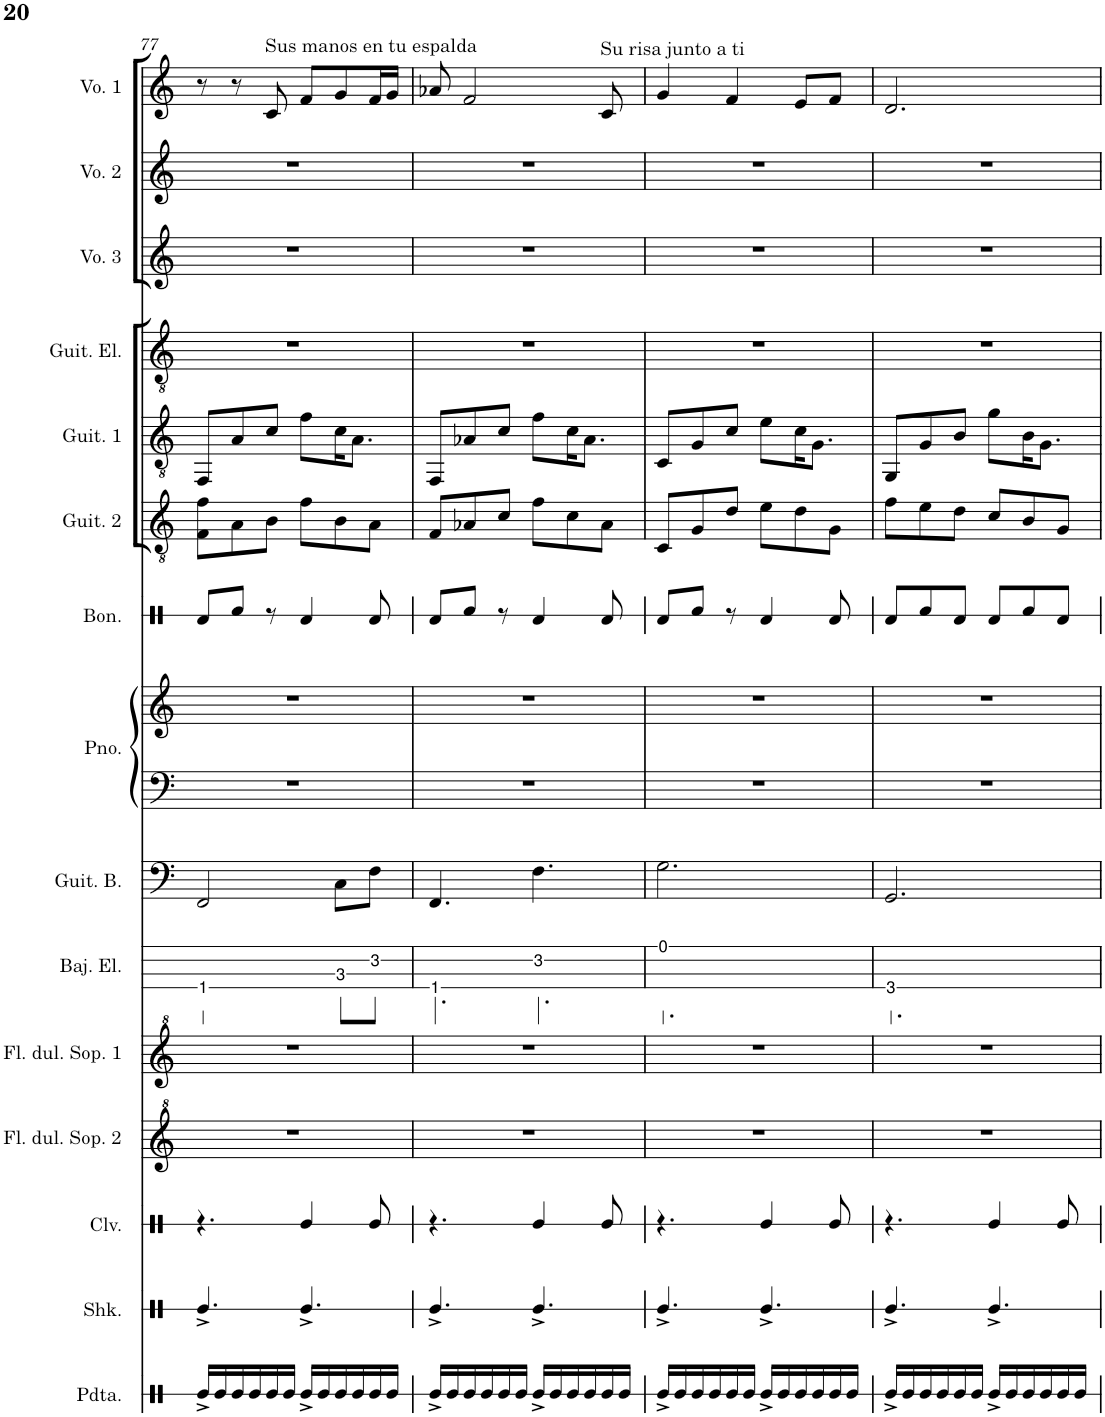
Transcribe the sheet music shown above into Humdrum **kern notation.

**kern	**kern	**kern	**kern	**kern	**kern	**kern	**kern	**kern	**kern	**kern	**kern	**kern	**kern	**kern	**kern
*part15	*part14	*part13	*part12	*part11	*part10	*part9	*part8	*part8	*part7	*part6	*part5	*part4	*part3	*part2	*part1
*staff16	*staff15	*staff14	*staff13	*staff12	*staff11	*staff10	*staff9	*staff8	*staff7	*staff6	*staff5	*staff4	*staff3	*staff2	*staff1
*I"Pandereta	*I"Shaker	*I"Claves	*I"Flauta dulce soprano 2	*I"Flauta dulce soprano 1	*I"Bajo eléctrico	*I"Bajo eléctrico	*I"Piano	*	*I"Bongós	*I"Guitarra acústica 2	*I"Guitarra acústica 1	*I"Guitarra eléctrica	*I"Voz 3	*I"Voz 2	*I"Voz 1
*I'Pdta.	*I'Shk.	*I'Clv.	*I'Fl. dul. Sop. 2	*I'Fl. dul. Sop. 1	*I'Baj. El.	*	*I'Pno.	*	*I'Bon.	*I'Guit. 2	*I'Guit. 1	*I'Guit. El.	*I'Vo. 3	*I'Vo. 2	*I'Vo. 1
!!LO:PB:g=z
*clefX	*clefX	*clefX	*clefG^2	*clefG^2	*	*clefF4	*clefF4	*clefG2	*clefX	*clefGv2	*clefGv2	*clefGv2	*clefG2	*clefG2	*clefG2
*	*	*	*	*	*Trd7c12	*Trd7c12	*	*	*	*	*	*	*	*	*
*k[]	*k[]	*k[]	*k[]	*k[]	*k[]	*k[]	*k[]	*k[]	*k[]	*k[]	*k[]	*k[]	*k[]	*k[]	*k[]
*M6/8	*M6/8	*M6/8	*M6/8	*M6/8	*M6/8	*M6/8	*M6/8	*M6/8	*M6/8	*M6/8	*M6/8	*M6/8	*M6/8	*M6/8	*M6/8
=77	=77	=77	=77	=77	=77	=77	=77	=77	=77	=77	=77	=77	=77	=77	=77
16Re^/LL	4.Re^/	4.r	2.r	2.r	2FF\	2FF/	2.r	2.r	8Rd/L	8F\ 8f\L	8FF/L	2.r	2.r	2.r	8r
16Re/	.	.	.	.	.	.	.	.	.	.	.	.	.	.	.
16Re/	.	.	.	.	.	.	.	.	8Rf/J	8A\	8A/	.	.	.	8r
16Re/	.	.	.	.	.	.	.	.	.	.	.	.	.	.	.
!	!	!	!	!	!	!	!	!	!	!	!	!	!	!	!LO:TX:a:t=Sus manos en tu espalda
16Re/	.	.	.	.	.	.	.	.	8r	8B\J	8c/J	.	.	.	8c/
16Re/JJ	.	.	.	.	.	.	.	.	.	.	.	.	.	.	.
16Re^/LL	4.Re^/	4Re/	.	.	.	.	.	.	4Rd/	8f\L	8f\L	.	.	.	8f/L
16Re/	.	.	.	.	.	.	.	.	.	.	.	.	.	.	.
16Re/	.	.	.	.	8C\L	8C\L	.	.	.	8B\	16c\K	.	.	.	8g/
16Re/	.	.	.	.	.	.	.	.	.	.	8.A\J	.	.	.	.
16Re/	.	8Re/	.	.	8F\J	8F\J	.	.	8Rd/	8A\J	.	.	.	.	16f/L
16Re/JJ	.	.	.	.	.	.	.	.	.	.	.	.	.	.	16g/JJ
=78	=78	=78	=78	=78	=78	=78	=78	=78	=78	=78	=78	=78	=78	=78	=78
16Re^/LL	4.Re^/	4.r	2.r	2.r	4.FF\	4.FF/	2.r	2.r	8Rd/L	8F/L	8FF/L	2.r	2.r	2.r	8a-X/
16Re/	.	.	.	.	.	.	.	.	.	.	.	.	.	.	.
16Re/	.	.	.	.	.	.	.	.	8Rf/J	8A-X/	8A-X/	.	.	.	2f/
16Re/	.	.	.	.	.	.	.	.	.	.	.	.	.	.	.
16Re/	.	.	.	.	.	.	.	.	8r	8c/J	8c/J	.	.	.	.
16Re/JJ	.	.	.	.	.	.	.	.	.	.	.	.	.	.	.
16Re^/LL	4.Re^/	4Re/	.	.	4.F\	4.F\	.	.	4Rd/	8f\L	8f\L	.	.	.	.
16Re/	.	.	.	.	.	.	.	.	.	.	.	.	.	.	.
16Re/	.	.	.	.	.	.	.	.	.	8c\	16c\K	.	.	.	.
16Re/	.	.	.	.	.	.	.	.	.	.	8.A-\J	.	.	.	.
!	!	!	!	!	!	!	!	!	!	!	!	!	!	!	!LO:TX:a:t=Su risa junto a ti
16Re/	.	8Re/	.	.	.	.	.	.	8Rd/	8A-\J	.	.	.	.	8c/
16Re/JJ	.	.	.	.	.	.	.	.	.	.	.	.	.	.	.
=79	=79	=79	=79	=79	=79	=79	=79	=79	=79	=79	=79	=79	=79	=79	=79
16Re^/LL	4.Re^/	4.r	2.r	2.r	2.G\	2.G\	2.r	2.r	8Rd/L	8C/L	8C/L	2.r	2.r	2.r	4g/
16Re/	.	.	.	.	.	.	.	.	.	.	.	.	.	.	.
16Re/	.	.	.	.	.	.	.	.	8Rf/J	8G/	8G/	.	.	.	.
16Re/	.	.	.	.	.	.	.	.	.	.	.	.	.	.	.
16Re/	.	.	.	.	.	.	.	.	8r	8d/J	8c/J	.	.	.	4f/
16Re/JJ	.	.	.	.	.	.	.	.	.	.	.	.	.	.	.
16Re^/LL	4.Re^/	4Re/	.	.	.	.	.	.	4Rd/	8e\L	8e\L	.	.	.	.
16Re/	.	.	.	.	.	.	.	.	.	.	.	.	.	.	.
16Re/	.	.	.	.	.	.	.	.	.	8d\	16c\K	.	.	.	8e/L
16Re/	.	.	.	.	.	.	.	.	.	.	8.G\J	.	.	.	.
16Re/	.	8Re/	.	.	.	.	.	.	8Rd/	8G\J	.	.	.	.	8f/J
16Re/JJ	.	.	.	.	.	.	.	.	.	.	.	.	.	.	.
=80	=80	=80	=80	=80	=80	=80	=80	=80	=80	=80	=80	=80	=80	=80	=80
16Re^/LL	4.Re^/	4.r	2.r	2.r	2.GG\	2.GG/	2.r	2.r	8Rd/L	8f\L	8GG/L	2.r	2.r	2.r	2.d/
16Re/	.	.	.	.	.	.	.	.	.	.	.	.	.	.	.
16Re/	.	.	.	.	.	.	.	.	8Rf/	8e\	8G/	.	.	.	.
16Re/	.	.	.	.	.	.	.	.	.	.	.	.	.	.	.
16Re/	.	.	.	.	.	.	.	.	8Rd/J	8d\J	8B/J	.	.	.	.
16Re/JJ	.	.	.	.	.	.	.	.	.	.	.	.	.	.	.
16Re^/LL	4.Re^/	4Re/	.	.	.	.	.	.	8Rd/L	8c/L	8g\L	.	.	.	.
16Re/	.	.	.	.	.	.	.	.	.	.	.	.	.	.	.
16Re/	.	.	.	.	.	.	.	.	8Rf/	8B/	16B\K	.	.	.	.
16Re/	.	.	.	.	.	.	.	.	.	.	8.G\J	.	.	.	.
16Re/	.	8Re/	.	.	.	.	.	.	8Rd/J	8G/J	.	.	.	.	.
16Re/JJ	.	.	.	.	.	.	.	.	.	.	.	.	.	.	.
=	=	=	=	=	=	=	=	=	=	=	=	=	=	=	=
*-	*-	*-	*-	*-	*-	*-	*-	*-	*-	*-	*-	*-	*-	*-	*-
